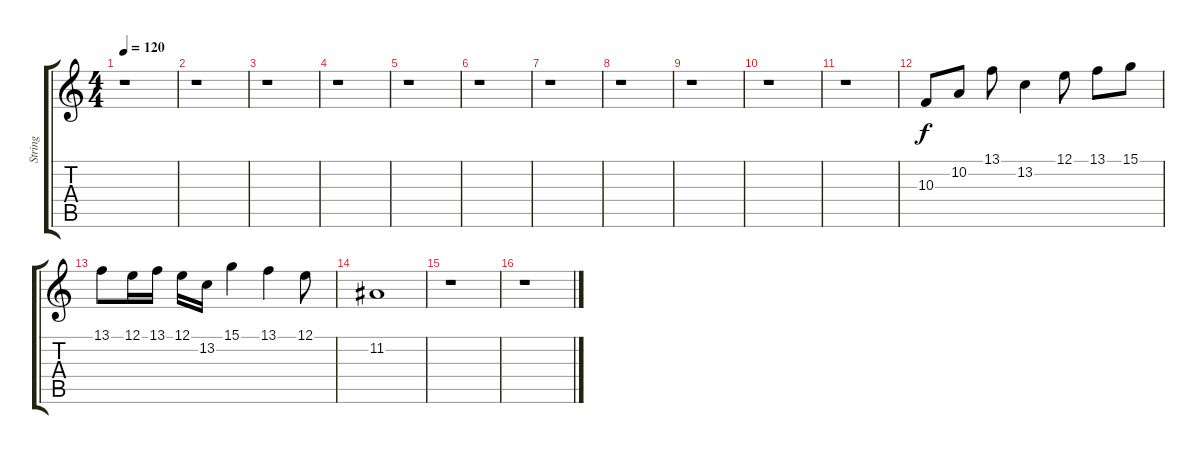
\track ("String" "String") {instrument stringensemble1}
\staff {score tabs}
\tuning (E4 B3 G3 D3 A2 E2) {hide}
\ts (4 4)
\tempo 120
\clef g2
\ks c
r.1{dy f} |
r.1 |
r.1 |
r.1 |
r.1 |
r.1 |
r.1 |
r.1 |
r.1 |
r.1 |
r.1 |
10.3.8 10.2.8 13.1.8 13.2.4 12.1.8 13.1.8 15.1.8 |
13.1.8 12.1.16 13.1.16 12.1.16 13.2.16 15.1.4 13.1.4 12.1.8 |
11.2.1 |
r.1 |
r.1
